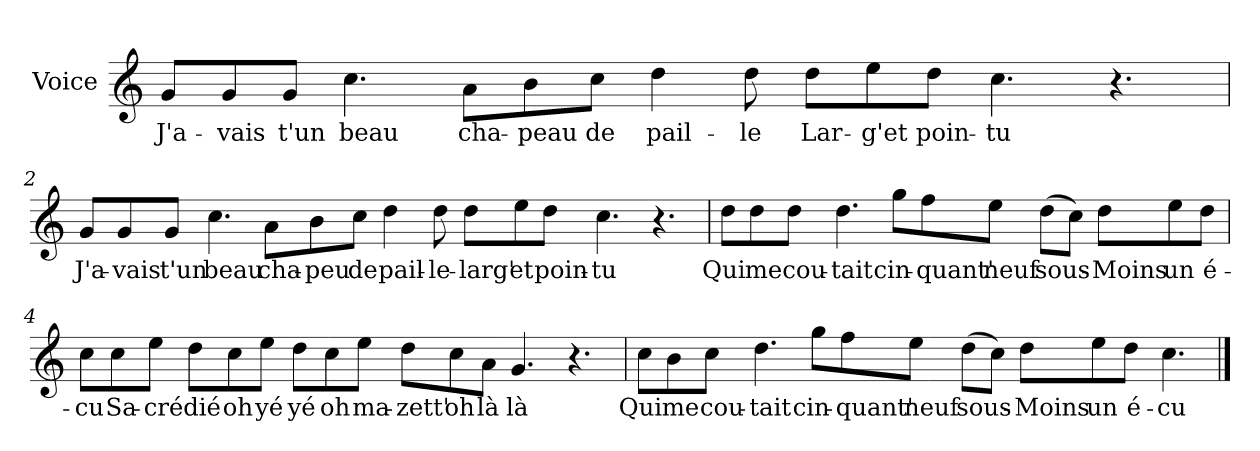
**kern	**text
*part1	*part1
*staff1	*staff1
*I"Voice	*
*I'V	*
*clefG2	*
*k[]	*
*C:	*
=1	=1
8g/L	J'a-
8g/	-vais
8g/J	t'un
4.cc\	beau
8a\L	cha-
8b\	-peau
8cc\J	de
4dd\	pail-
8dd\	-le
8dd\L	Lar-
8ee\	-g'et
8dd\J	poin-
4.cc\	-tu
4.r	.
=2	=2
8g/L	J'a-
8g/	-vais
8g/J	t'un
4.cc\	beau
8a\L	cha-
8b\	-peu
8cc\J	de
4dd\	pail-
8dd\	-le-
8dd\L	-larg'
8ee\	et
8dd\J	poin-
4.cc\	-tu
4.r	.
!!LO:LB:g=z
=3	=3
8dd\L	Qui
8dd\	me
8dd\J	cou-
4.dd\	-tait
8gg\L	cin-
8ff\	-quant'
8ee\J	neuf
(>8dd\L	sous-
8cc\J)	.
8dd\L	-Moins
8ee\	un
8dd\J	é-
=4	=4
8cc\L	-cu
8cc\	Sa-
8ee\J	-cré
8dd\L	dié
8cc\	oh
8ee\J	yé
8dd\L	yé
8cc\	oh
8ee\J	ma-
8dd\L	-zett'
8cc\	oh
8a\J	là
4.g/	là
4.r	.
!!LO:LB:g=z
=5	=5
8cc\L	Qui
8b\	me
8cc\J	cou-
4.dd\	-tait
8gg\L	cin-
8ff\	-quant'
8ee\J	neuf
(>8dd\L	sous-
8cc\J)	.
8dd\L	-Moins
8ee\	un
8dd\J	é-
4.cc\	-cu
==	==
*-	*-
